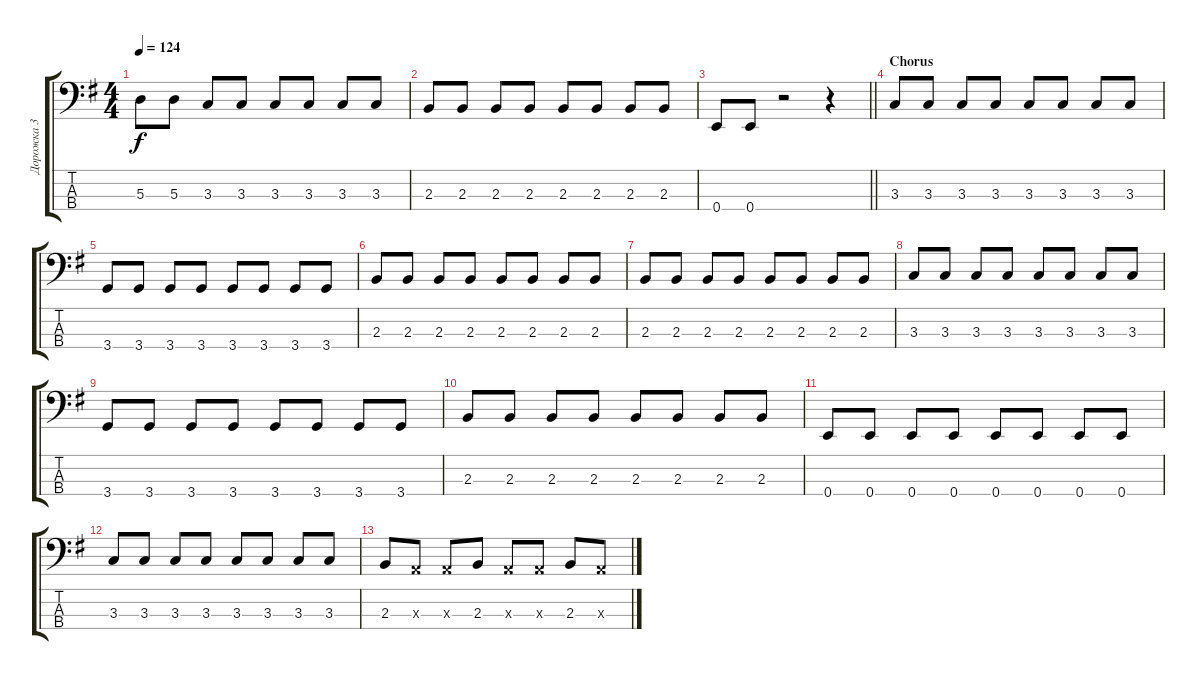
\track ("Дорожка 3" "Дорожка 3") {instrument electricbassfinger}
\staff {score tabs}
\tuning (G2 D2 A1 E1) {hide}
\ts (4 4)
\tempo 124
\clef f4
\ks g
5.3.8{dy f} 5.3.8 3.3.8 3.3.8 3.3.8 3.3.8 3.3.8 3.3.8 |
2.3.8 2.3.8 2.3.8 2.3.8 2.3.8 2.3.8 2.3.8 2.3.8 |
\barLineRight lightlight
0.4.8 0.4.8 r.2 r.4 |
\section ("" "Chorus")
3.3.8 3.3.8 3.3.8 3.3.8 3.3.8 3.3.8 3.3.8 3.3.8 |
3.4.8 3.4.8 3.4.8 3.4.8 3.4.8 3.4.8 3.4.8 3.4.8 |
2.3.8 2.3.8 2.3.8 2.3.8 2.3.8 2.3.8 2.3.8 2.3.8 |
2.3.8 2.3.8 2.3.8 2.3.8 2.3.8 2.3.8 2.3.8 2.3.8 |
3.3.8 3.3.8 3.3.8 3.3.8 3.3.8 3.3.8 3.3.8 3.3.8 |
3.4.8 3.4.8 3.4.8 3.4.8 3.4.8 3.4.8 3.4.8 3.4.8 |
2.3.8 2.3.8 2.3.8 2.3.8 2.3.8 2.3.8 2.3.8 2.3.8 |
0.4.8 0.4.8 0.4.8 0.4.8 0.4.8 0.4.8 0.4.8 0.4.8 |
3.3.8 3.3.8 3.3.8 3.3.8 3.3.8 3.3.8 3.3.8 3.3.8 |
2.3.8 0.3{x}.8 0.3{x}.8 2.3.8 0.3{x}.8 0.3{x}.8 2.3.8 0.3{x}.8
